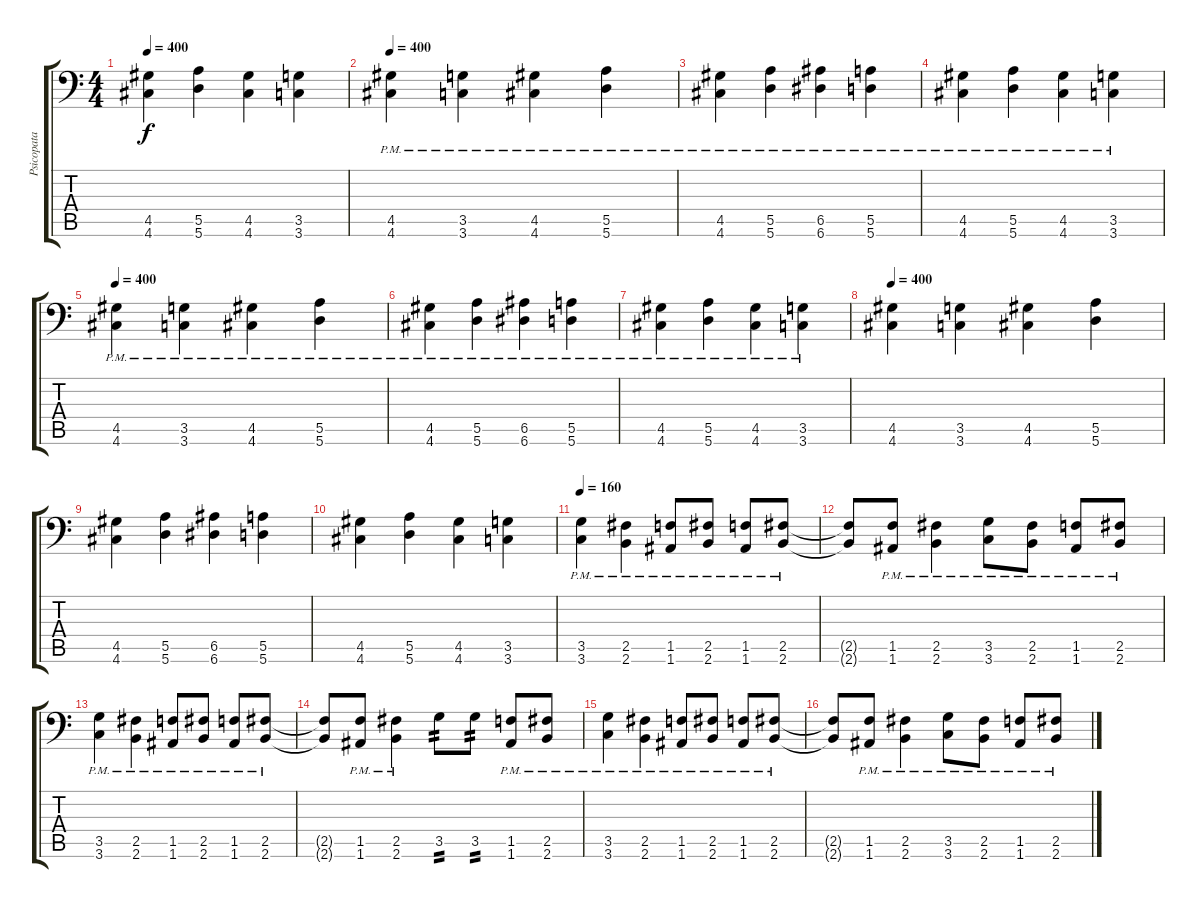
\track ("Psicopata Slam" "Psicopata ") {instrument distortionguitar}
\staff {score tabs}
\tuning (B3 Gb3 D3 A2 E2 A1) {hide}
\ts (4 4)
\tempo 400
\clef f4
\ks c
(4.5 4.6).4{dy f} (5.5 5.6).4 (4.5 4.6).4 (3.5 3.6).4 |
\tempo 400
(4.5{pm} 4.6{pm}).4 (3.5{pm} 3.6{pm}).4 (4.5{pm} 4.6{pm}).4 (5.5{pm} 5.6{pm}).4 |
(4.5{pm} 4.6{pm}).4 (5.5{pm} 5.6{pm}).4 (6.5{pm} 6.6{pm}).4 (5.5{pm} 5.6{pm}).4 |
(4.5{pm} 4.6{pm}).4 (5.5{pm} 5.6{pm}).4 (4.5{pm} 4.6{pm}).4 (3.5{pm} 3.6{pm}).4 |
\tempo 400
(4.5{pm} 4.6{pm}).4 (3.5{pm} 3.6{pm}).4 (4.5{pm} 4.6{pm}).4 (5.5{pm} 5.6{pm}).4 |
(4.5{pm} 4.6{pm}).4 (5.5{pm} 5.6{pm}).4 (6.5{pm} 6.6{pm}).4 (5.5{pm} 5.6{pm}).4 |
(4.5{pm} 4.6{pm}).4 (5.5{pm} 5.6{pm}).4 (4.5{pm} 4.6{pm}).4 (3.5{pm} 3.6{pm}).4 |
\tempo 400
(4.5 4.6).4 (3.5 3.6).4 (4.5 4.6).4 (5.5 5.6).4 |
(4.5 4.6).4 (5.5 5.6).4 (6.5 6.6).4 (5.5 5.6).4 |
(4.5 4.6).4 (5.5 5.6).4 (4.5 4.6).4 (3.5 3.6).4 |
\tempo 160
(3.5{pm} 3.6{pm}).4 (2.5{pm} 2.6{pm}).4 (1.5{pm} 1.6{pm}).8 (2.5{pm} 2.6{pm}).8 (1.5{pm} 1.6{pm}).8 (2.5{pm} 2.6{pm}).8 |
(2.5{t} 2.6{t}).8 (1.5{pm} 1.6{pm}).8 (2.5{pm} 2.6{pm}).4 (3.5{pm} 3.6{pm}).8 (2.5{pm} 2.6{pm}).8 (1.5{pm} 1.6{pm}).8 (2.5{pm} 2.6{pm}).8 |
(3.5{pm} 3.6{pm}).4 (2.5{pm} 2.6{pm}).4 (1.5{pm} 1.6{pm}).8 (2.5{pm} 2.6{pm}).8 (1.5{pm} 1.6{pm}).8 (2.5{pm} 2.6{pm}).8 |
(2.5{t} 2.6{t}).8 (1.5{pm} 1.6{pm}).8 (2.5{pm} 2.6{pm}).4 3.5.8{tp 2} 3.5.8{tp 2} (1.5{pm} 1.6{pm}).8 (2.5{pm} 2.6{pm}).8 |
(3.5{pm} 3.6{pm}).4 (2.5{pm} 2.6{pm}).4 (1.5{pm} 1.6{pm}).8 (2.5{pm} 2.6{pm}).8 (1.5{pm} 1.6{pm}).8 (2.5{pm} 2.6{pm}).8 |
(2.5{t} 2.6{t}).8 (1.5{pm} 1.6{pm}).8 (2.5{pm} 2.6{pm}).4 (3.5{pm} 3.6{pm}).8 (2.5{pm} 2.6{pm}).8 (1.5{pm} 1.6{pm}).8 (2.5{pm} 2.6{pm}).8
